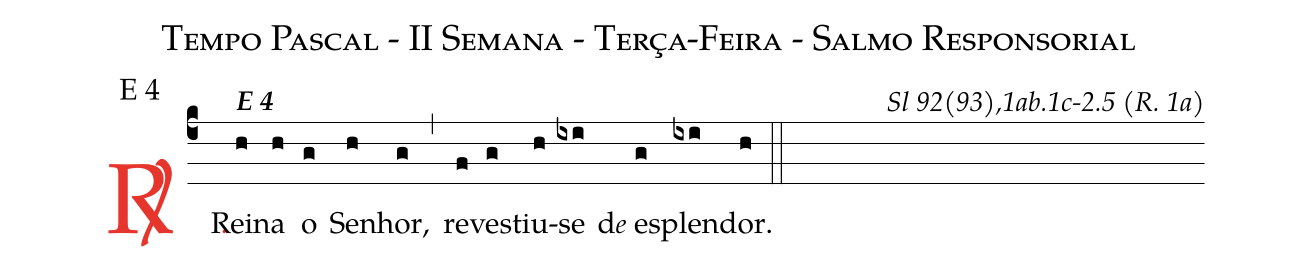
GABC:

name: Tempo Pascal - II Semana - Terça-Feira - Salmo Responsorial;
mode: E 4;
commentary: Sl 92(93),1ab.1c-2.5 (R. 1a);
%%
(c4)

<c><sp>R/</sp>.</c>() Rei<alt>\textbf{E 4}</alt>(h)na(h) o(g) Se(h)nhor,(g) (,) re(f)ves(g)tiu-(h)se(ixi) d<e>e</e> es(g)plen(ixi)dor.(h)

(::)
